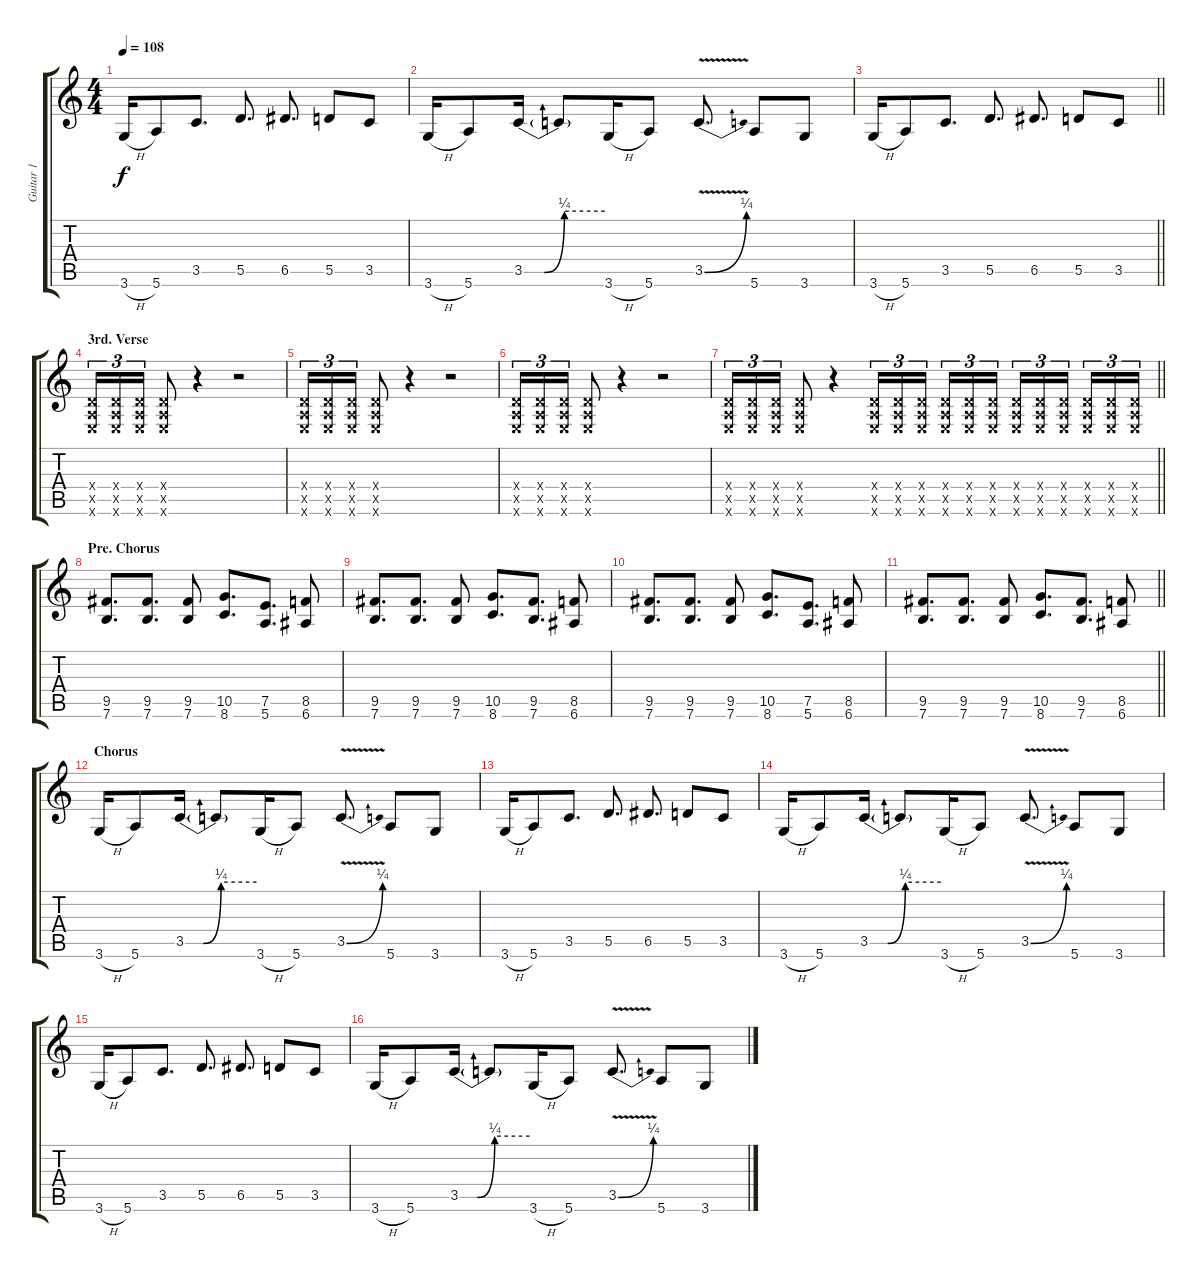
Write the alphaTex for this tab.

\track ("Guitar 1" "Guitar 1") {instrument distortionguitar}
\staff {score tabs}
\tuning (E4 B3 G3 D3 A2 E2) {hide}
\ts (4 4)
\tempo 108
\clef g2
\ks c
3.6{h}.16{dy f} 5.6.8 3.5.8{d} 5.5.8{d} 6.5.8{d} 5.5.8 3.5.8 |
3.6{h}.16 5.6.8 3.5{be (custom 0 0 15 0 30 1 60 1)}.16 3.5{t}.8 3.6{h}.16 5.6.8 3.5{be (bend 0 0 60 1) v}.8{d} 5.6.8 3.6.8 |
\barLineRight lightlight
3.6{h}.16 5.6.8 3.5.8{d} 5.5.8{d} 6.5.8{d} 5.5.8 3.5.8 |
\section ("" "3rd. Verse")
(0.4{x} 0.5{x} 0.6{x}).16{tu (3 2)} (0.4{x} 0.5{x} 0.6{x}).16{tu (3 2)} (0.4{x} 0.5{x} 0.6{x}).16{tu (3 2)} (0.4{x} 0.5{x} 0.6{x}).8 r.4 r.2 |
(0.4{x} 0.5{x} 0.6{x}).16{tu (3 2)} (0.4{x} 0.5{x} 0.6{x}).16{tu (3 2)} (0.4{x} 0.5{x} 0.6{x}).16{tu (3 2)} (0.4{x} 0.5{x} 0.6{x}).8 r.4 r.2 |
(0.4{x} 0.5{x} 0.6{x}).16{tu (3 2)} (0.4{x} 0.5{x} 0.6{x}).16{tu (3 2)} (0.4{x} 0.5{x} 0.6{x}).16{tu (3 2)} (0.4{x} 0.5{x} 0.6{x}).8 r.4 r.2 |
\barLineRight lightlight
(0.4{x} 0.5{x} 0.6{x}).16{tu (3 2)} (0.4{x} 0.5{x} 0.6{x}).16{tu (3 2)} (0.4{x} 0.5{x} 0.6{x}).16{tu (3 2)} (0.4{x} 0.5{x} 0.6{x}).8 r.4 (0.4{x} 0.5{x} 0.6{x}).16{tu (3 2)} (0.4{x} 0.5{x} 0.6{x}).16{tu (3 2)} (0.4{x} 0.5{x} 0.6{x}).16{tu (3 2) beam splitsecondary} (0.4{x} 0.5{x} 0.6{x}).16{tu (3 2)} (0.4{x} 0.5{x} 0.6{x}).16{tu (3 2)} (0.4{x} 0.5{x} 0.6{x}).16{tu (3 2)} (0.4{x} 0.5{x} 0.6{x}).16{tu (3 2)} (0.4{x} 0.5{x} 0.6{x}).16{tu (3 2)} (0.4{x} 0.5{x} 0.6{x}).16{tu (3 2) beam splitsecondary} (0.4{x} 0.5{x} 0.6{x}).16{tu (3 2)} (0.4{x} 0.5{x} 0.6{x}).16{tu (3 2)} (0.4{x} 0.5{x} 0.6{x}).16{tu (3 2)} |
\section ("" "Pre. Chorus")
(9.5 7.6).8{d} (9.5 7.6).8{d} (9.5 7.6).8 (10.5 8.6).8{d} (7.5 5.6).8{d} (8.5 6.6).8 |
(9.5 7.6).8{d} (9.5 7.6).8{d} (9.5 7.6).8 (10.5 8.6).8{d} (9.5 7.6).8{d} (8.5 6.6).8 |
(9.5 7.6).8{d} (9.5 7.6).8{d} (9.5 7.6).8 (10.5 8.6).8{d} (7.5 5.6).8{d} (8.5 6.6).8 |
\barLineRight lightlight
(9.5 7.6).8{d} (9.5 7.6).8{d} (9.5 7.6).8 (10.5 8.6).8{d} (9.5 7.6).8{d} (8.5 6.6).8 |
\section ("" "Chorus")
3.6{h}.16 5.6.8 3.5{be (custom 0 0 15 0 30 1 60 1)}.16 3.5{t}.8 3.6{h}.16 5.6.8 3.5{be (bend 0 0 60 1) v}.8{d} 5.6.8 3.6.8 |
3.6{h}.16 5.6.8 3.5.8{d} 5.5.8{d} 6.5.8{d} 5.5.8 3.5.8 |
3.6{h}.16 5.6.8 3.5{be (custom 0 0 15 0 30 1 60 1)}.16 3.5{t}.8 3.6{h}.16 5.6.8 3.5{be (bend 0 0 60 1) v}.8{d} 5.6.8 3.6.8 |
3.6{h}.16 5.6.8 3.5.8{d} 5.5.8{d} 6.5.8{d} 5.5.8 3.5.8 |
3.6{h}.16 5.6.8 3.5{be (custom 0 0 15 0 30 1 60 1)}.16 3.5{t}.8 3.6{h}.16 5.6.8 3.5{be (bend 0 0 60 1) v}.8{d} 5.6.8 3.6.8
